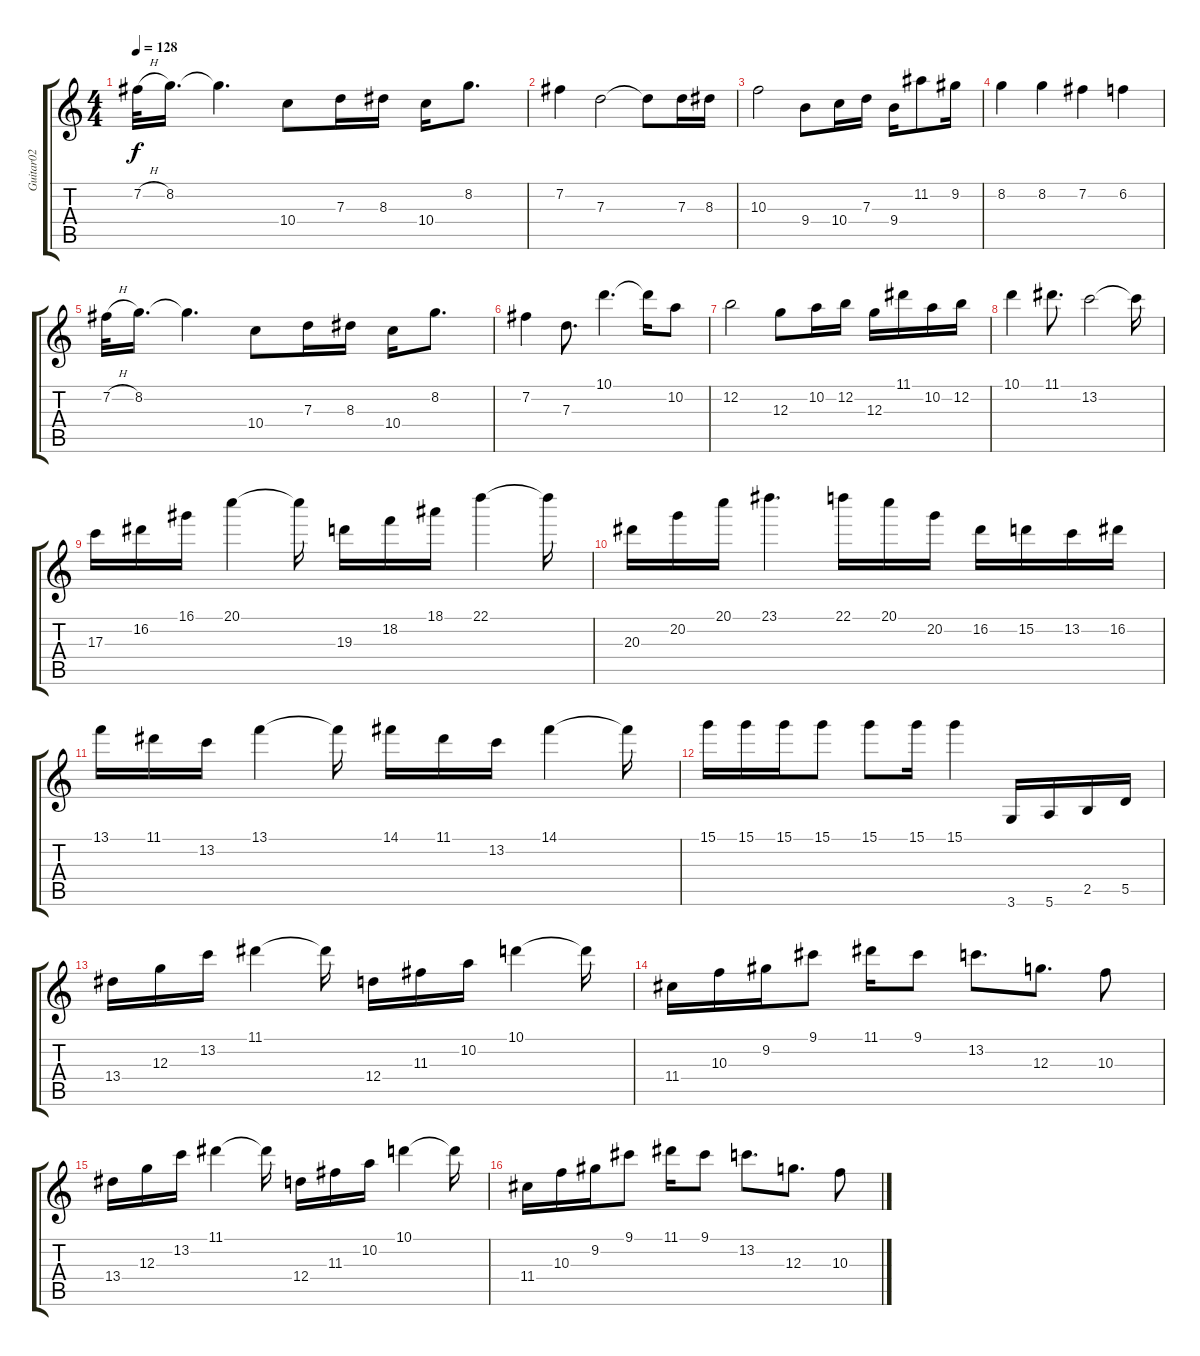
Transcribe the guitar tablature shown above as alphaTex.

\track ("Guitar02" "Guitar02") {instrument distortionguitar}
\staff {score tabs}
\tuning (E4 B3 G3 D3 A2 E2) {hide}
\ts (4 4)
\tempo 128
\clef g2
\ks c
7.2{h}.32{dy f} 8.2.16{d} 8.2{t}.4{d} 10.4.8 7.3.16 8.3.16 10.4.16 8.2.8{d} |
7.2.4 7.3.2 7.3{t}.8 7.3.16 8.3.16 |
10.3.2 9.4.8 10.4.16 7.3.16 9.4.16 11.2.8 9.2.16 |
8.2.4 8.2.4 7.2.4 6.2.4 |
7.2{h}.32 8.2.16{d} 8.2{t}.4{d} 10.4.8 7.3.16 8.3.16 10.4.16 8.2.8{d} |
7.2.4 7.3.8{d} 10.1.4{d} 10.1{t}.16 10.2.8 |
12.2.2 12.3.8 10.2.16 12.2.16 12.3.16 11.1.16 10.2.16 12.2.16 |
10.1.4 11.1.8{d} 13.2.2 13.2{t}.16 |
17.3.16 16.2.16 16.1.16 20.1.4 20.1{t}.16 19.3.16 18.2.16 18.1.16 22.1.4 22.1{t}.16 |
20.3.16 20.2.16 20.1.16 23.1.4{d} 22.1.16 20.1.16 20.2.16 16.2.16 15.2.16 13.2.16 16.2.16 |
13.1.16 11.1.16 13.2.16 13.1.4 13.1{t}.16 14.1.16 11.1.16 13.2.16 14.1.4 14.1{t}.16 |
15.1.16 15.1.16 15.1.16 15.1.8 15.1.8 15.1.16 15.1.4 3.6.16 5.6.16 2.5.16 5.5.16 |
13.4.16 12.3.16 13.2.16 11.1.4 11.1{t}.16 12.4.16 11.3.16 10.2.16 10.1.4 10.1{t}.16 |
11.4.16 10.3.16 9.2.16 9.1.8 11.1.16 9.1.8 13.2.8{d} 12.3.8{d} 10.3.8 |
13.4.16 12.3.16 13.2.16 11.1.4 11.1{t}.16 12.4.16 11.3.16 10.2.16 10.1.4 10.1{t}.16 |
11.4.16 10.3.16 9.2.16 9.1.8 11.1.16 9.1.8 13.2.8{d} 12.3.8{d} 10.3.8
